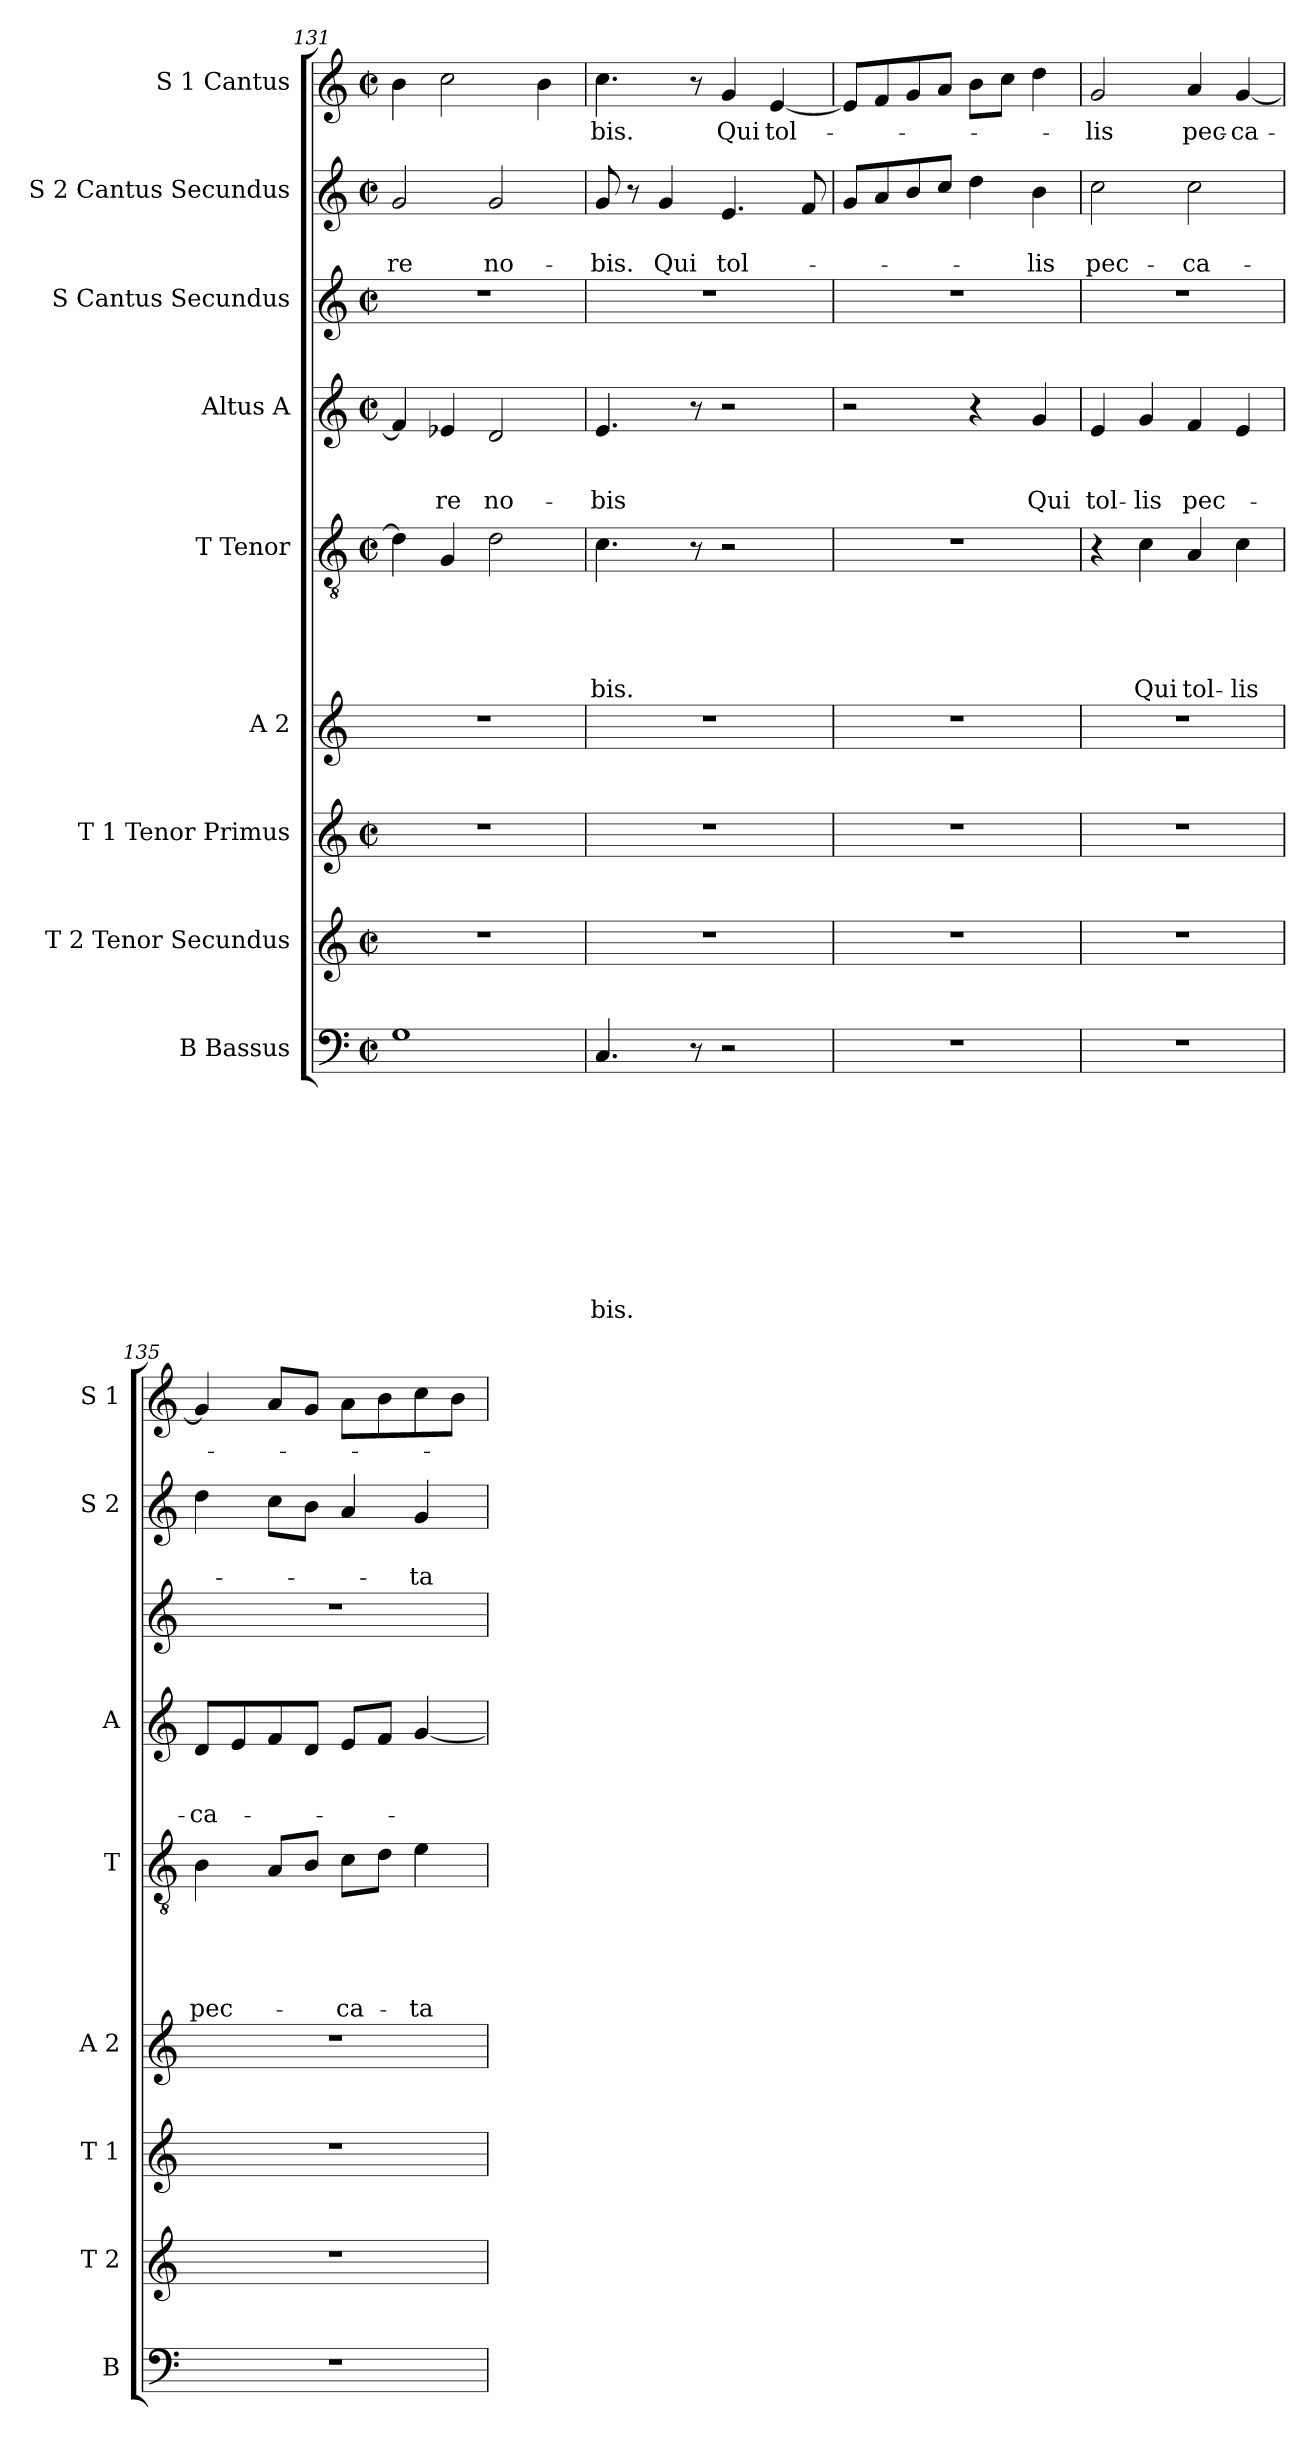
**kern	**text	**text	**text	**text	**text	**text	**text	**text	**text	**text	**kern	**kern	**kern	**kern	**text	**text	**text	**text	**text	**kern	**text	**text	**text	**kern	**kern	**text	**text	**kern	**text
*part9	*part9	*part9	*part9	*part9	*part9	*part9	*part9	*part9	*part9	*part9	*part8	*part7	*part6	*part5	*part5	*part5	*part5	*part5	*part5	*part4	*part4	*part4	*part4	*part3	*part2	*part2	*part2	*part1	*part1
*staff9	*staff9	*staff9	*staff9	*staff9	*staff9	*staff9	*staff9	*staff9	*staff9	*staff9	*staff8	*staff7	*staff6	*staff5	*staff5	*staff5	*staff5	*staff5	*staff5	*staff4	*staff4	*staff4	*staff4	*staff3	*staff2	*staff2	*staff2	*staff1	*staff1
*I"B Bassus	*	*	*	*	*	*	*	*	*	*	*I"T 2 Tenor Secundus	*I"T 1 Tenor Primus	*I"A 2	*I"T Tenor	*	*	*	*	*	*I"Altus A	*	*	*	*I"S Cantus Secundus	*I"S 2 Cantus Secundus	*	*	*I"S 1 Cantus	*
*I'B	*	*	*	*	*	*	*	*	*	*	*I'T 2	*I'T 1	*I'A 2	*I'T	*	*	*	*	*	*I'A	*	*	*	*	*I'S 2	*	*	*I'S 1	*
*clefF4	*	*	*	*	*	*	*	*	*	*	*clefG2	*clefG2	*clefG2	*clefGv2	*	*	*	*	*	*clefG2	*	*	*	*clefG2	*clefG2	*	*	*clefG2	*
*k[]	*	*	*	*	*	*	*	*	*	*	*k[]	*k[]	*k[]	*k[]	*	*	*	*	*	*k[]	*	*	*	*k[]	*k[]	*	*	*k[]	*
*C:	*	*	*	*	*	*	*	*	*	*	*C:	*C:	*C:	*C:	*	*	*	*	*	*C:	*	*	*	*C:	*C:	*	*	*C:	*
*M2/2	*	*	*	*	*	*	*	*	*	*	*M2/2	*M2/2	*	*M2/2	*	*	*	*	*	*M2/2	*	*	*	*M2/2	*M2/2	*	*	*M2/2	*
*met(c|)	*	*	*	*	*	*	*	*	*	*	*met(c|)	*met(c|)	*	*met(c|)	*	*	*	*	*	*met(c|)	*	*	*	*met(c|)	*met(c|)	*	*	*met(c|)	*
=131	=131	=131	=131	=131	=131	=131	=131	=131	=131	=131	=131	=131	=131	=131	=131	=131	=131	=131	=131	=131	=131	=131	=131	=131	=131	=131	=131	=131	=131
!	!	!	!	!	!	!	!	!	!	!	!	!	!	!	!	!	!	!	!	!	!	!	!	!	!	!	!LO:LY:b	!	!
1G	.	.	.	.	.	.	.	.	.	.	1r	1r	1r	4d\]	.	.	.	.	.	4f/]	.	.	.	1r	2g/	.	-re	4b\	.
!	!	!	!	!	!	!	!	!	!	!	!	!	!	!	!	!	!	!	!	!	!	!	!LO:LY:b	!	!	!	!	!	!
.	.	.	.	.	.	.	.	.	.	.	.	.	.	4G/	.	.	.	.	.	4e-X/	.	.	-re	.	.	.	.	2cc\	.
!	!	!	!	!	!	!	!	!	!	!	!	!	!	!	!	!	!	!	!	!	!	!	!LO:LY:b	!	!	!	!LO:LY:b	!	!
.	.	.	.	.	.	.	.	.	.	.	.	.	.	2d\	.	.	.	.	.	2d/	.	.	no-	.	2g/	.	no-	.	.
.	.	.	.	.	.	.	.	.	.	.	.	.	.	.	.	.	.	.	.	.	.	.	.	.	.	.	.	4b\	.
=132	=132	=132	=132	=132	=132	=132	=132	=132	=132	=132	=132	=132	=132	=132	=132	=132	=132	=132	=132	=132	=132	=132	=132	=132	=132	=132	=132	=132	=132
!	!	!	!	!	!	!	!	!	!	!LO:LY:b	!	!	!	!	!	!	!	!	!LO:LY:b	!	!	!	!LO:LY:b	!	!	!	!LO:LY:b	!	!LO:LY:b
4.C/	.	.	.	.	.	.	.	.	.	-bis.	1r	1r	1r	4.c\	.	.	.	.	-bis.	4.e/	.	.	-bis	1r	8g/	.	-bis.	4.cc\	-bis.
.	.	.	.	.	.	.	.	.	.	.	.	.	.	.	.	.	.	.	.	.	.	.	.	.	8r	.	.	.	.
!	!	!	!	!	!	!	!	!	!	!	!	!	!	!	!	!	!	!	!	!	!	!	!	!	!	!	!LO:LY:b	!	!
.	.	.	.	.	.	.	.	.	.	.	.	.	.	.	.	.	.	.	.	.	.	.	.	.	4g/	.	Qui	.	.
8r	.	.	.	.	.	.	.	.	.	.	.	.	.	8r	.	.	.	.	.	8r	.	.	.	.	.	.	.	8r	.
!	!	!	!	!	!	!	!	!	!	!	!	!	!	!	!	!	!	!	!	!	!	!	!	!	!	!	!LO:LY:b	!	!LO:LY:b
2r	.	.	.	.	.	.	.	.	.	.	.	.	.	2r	.	.	.	.	.	2r	.	.	.	.	4.e/	.	tol-	4g/	Qui
!	!	!	!	!	!	!	!	!	!	!	!	!	!	!	!	!	!	!	!	!	!	!	!	!	!	!	!	!	!LO:LY:b
.	.	.	.	.	.	.	.	.	.	.	.	.	.	.	.	.	.	.	.	.	.	.	.	.	.	.	.	[<4e/	tol-
.	.	.	.	.	.	.	.	.	.	.	.	.	.	.	.	.	.	.	.	.	.	.	.	.	8f/	.	.	.	.
=133	=133	=133	=133	=133	=133	=133	=133	=133	=133	=133	=133	=133	=133	=133	=133	=133	=133	=133	=133	=133	=133	=133	=133	=133	=133	=133	=133	=133	=133
1r	.	.	.	.	.	.	.	.	.	.	1r	1r	1r	1r	.	.	.	.	.	2r	.	.	.	1r	8g/L	.	.	8e/L]	.
.	.	.	.	.	.	.	.	.	.	.	.	.	.	.	.	.	.	.	.	.	.	.	.	.	8a/	.	.	8f/	.
.	.	.	.	.	.	.	.	.	.	.	.	.	.	.	.	.	.	.	.	.	.	.	.	.	8b/	.	.	8g/	.
.	.	.	.	.	.	.	.	.	.	.	.	.	.	.	.	.	.	.	.	.	.	.	.	.	8cc/J	.	.	8a/J	.
.	.	.	.	.	.	.	.	.	.	.	.	.	.	.	.	.	.	.	.	4r	.	.	.	.	4dd\	.	.	8b\L	.
.	.	.	.	.	.	.	.	.	.	.	.	.	.	.	.	.	.	.	.	.	.	.	.	.	.	.	.	8cc\J	.
!	!	!	!	!	!	!	!	!	!	!	!	!	!	!	!	!	!	!	!	!	!	!	!LO:LY:b	!	!	!	!LO:LY:b	!	!
.	.	.	.	.	.	.	.	.	.	.	.	.	.	.	.	.	.	.	.	4g/	.	.	Qui	.	4b\	.	-lis	4dd\	.
=134	=134	=134	=134	=134	=134	=134	=134	=134	=134	=134	=134	=134	=134	=134	=134	=134	=134	=134	=134	=134	=134	=134	=134	=134	=134	=134	=134	=134	=134
!	!	!	!	!	!	!	!	!	!	!	!	!	!	!	!	!	!	!	!	!	!	!	!LO:LY:b	!	!	!	!LO:LY:b	!	!LO:LY:b
1r	.	.	.	.	.	.	.	.	.	.	1r	1r	1r	4r	.	.	.	.	.	4e/	.	.	tol-	1r	2cc\	.	pec-	2g/	-lis
!	!	!	!	!	!	!	!	!	!	!	!	!	!	!	!	!	!	!	!LO:LY:b	!	!	!	!LO:LY:b	!	!	!	!	!	!
.	.	.	.	.	.	.	.	.	.	.	.	.	.	4c\	.	.	.	.	Qui	4g/	.	.	-lis	.	.	.	.	.	.
!	!	!	!	!	!	!	!	!	!	!	!	!	!	!	!	!	!	!	!LO:LY:b	!	!	!	!LO:LY:b	!	!	!	!LO:LY:b	!	!LO:LY:b
.	.	.	.	.	.	.	.	.	.	.	.	.	.	4A/	.	.	.	.	tol-	4f/	.	.	pec-	.	2cc\	.	-ca-	4a/	pec-
!	!	!	!	!	!	!	!	!	!	!	!	!	!	!	!	!	!	!	!LO:LY:b	!	!	!	!	!	!	!	!	!	!LO:LY:b
.	.	.	.	.	.	.	.	.	.	.	.	.	.	4c\	.	.	.	.	-lis	4e/	.	.	.	.	.	.	.	[<4g/	-ca-
!!LO:LB:g=z
=135	=135	=135	=135	=135	=135	=135	=135	=135	=135	=135	=135	=135	=135	=135	=135	=135	=135	=135	=135	=135	=135	=135	=135	=135	=135	=135	=135	=135	=135
!	!	!	!	!	!	!	!	!	!	!	!	!	!	!	!	!	!	!	!LO:LY:b	!	!	!	!LO:LY:b	!	!	!	!	!	!
1r	.	.	.	.	.	.	.	.	.	.	1r	1r	1r	4B\	.	.	.	.	pec-	8d/L	.	.	-ca-	1r	4dd\	.	.	4g/]	.
.	.	.	.	.	.	.	.	.	.	.	.	.	.	.	.	.	.	.	.	8e/	.	.	.	.	.	.	.	.	.
.	.	.	.	.	.	.	.	.	.	.	.	.	.	8A/L	.	.	.	.	.	8f/	.	.	.	.	8cc\L	.	.	8a/L	.
.	.	.	.	.	.	.	.	.	.	.	.	.	.	8B/J	.	.	.	.	.	8d/J	.	.	.	.	8b\J	.	.	8g/J	.
!	!	!	!	!	!	!	!	!	!	!	!	!	!	!	!	!	!	!	!LO:LY:b	!	!	!	!	!	!	!	!	!	!
.	.	.	.	.	.	.	.	.	.	.	.	.	.	8c\L	.	.	.	.	-ca-	8e/L	.	.	.	.	4a/	.	.	8a\L	.
.	.	.	.	.	.	.	.	.	.	.	.	.	.	8d\J	.	.	.	.	.	8f/J	.	.	.	.	.	.	.	8b\	.
!	!	!	!	!	!	!	!	!	!	!	!	!	!	!	!	!	!	!	!LO:LY:b	!	!	!	!	!	!	!	!LO:LY:b	!	!
.	.	.	.	.	.	.	.	.	.	.	.	.	.	4e\	.	.	.	.	-ta	[<4g/	.	.	.	.	4g/	.	-ta	8cc\	.
.	.	.	.	.	.	.	.	.	.	.	.	.	.	.	.	.	.	.	.	.	.	.	.	.	.	.	.	8b\J	.
=	=	=	=	=	=	=	=	=	=	=	=	=	=	=	=	=	=	=	=	=	=	=	=	=	=	=	=	=	=
*-	*-	*-	*-	*-	*-	*-	*-	*-	*-	*-	*-	*-	*-	*-	*-	*-	*-	*-	*-	*-	*-	*-	*-	*-	*-	*-	*-	*-	*-
